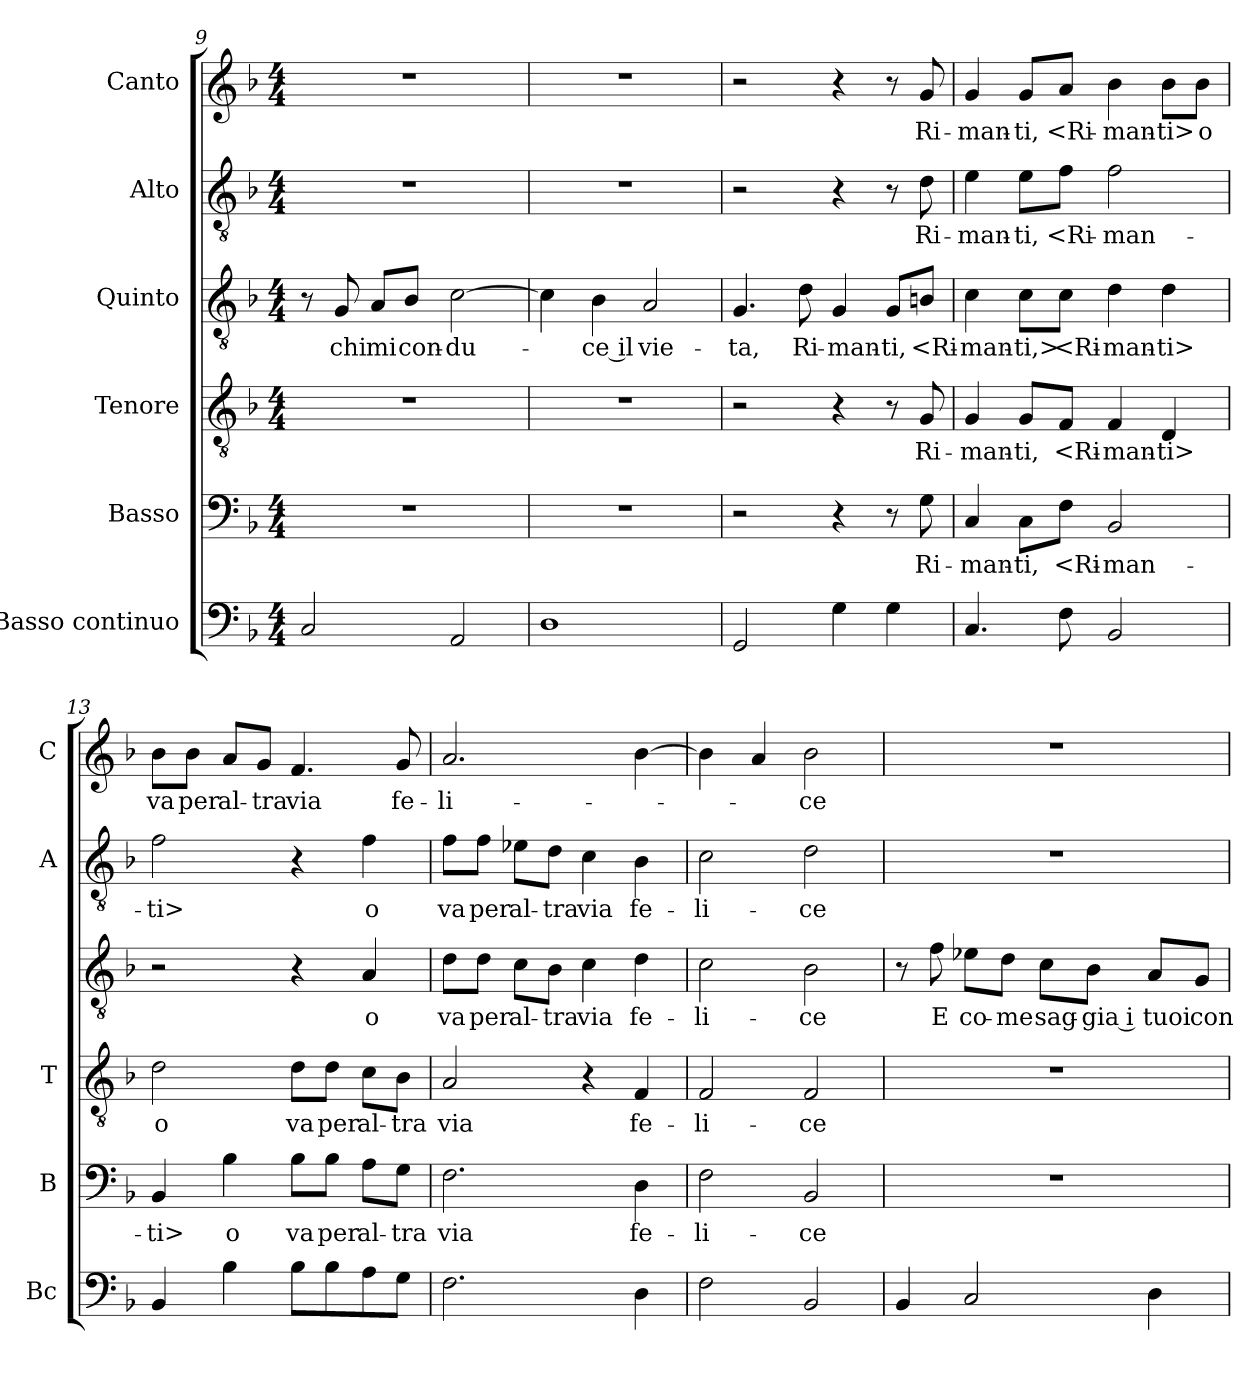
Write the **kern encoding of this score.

**kern	**kern	**text	**kern	**text	**kern	**text	**kern	**text	**kern	**text
*part6	*part5	*part5	*part4	*part4	*part3	*part3	*part2	*part2	*part1	*part1
*staff6	*staff5	*staff5	*staff4	*staff4	*staff3	*staff3	*staff2	*staff2	*staff1	*staff1
*I"Basso continuo	*I"Basso	*	*I"Tenore	*	*I"Quinto	*	*I"Alto	*	*I"Canto	*
*I'Bc	*I'B	*	*I'T	*	*	*	*I'A	*	*I'C	*
*clefF4	*clefF4	*	*clefGv2	*	*clefGv2	*	*clefGv2	*	*clefG2	*
*k[b-]	*k[b-]	*	*k[b-]	*	*k[b-]	*	*k[b-]	*	*k[b-]	*
*F:	*F:	*	*F:	*	*F:	*	*F:	*	*F:	*
*M4/4	*M4/4	*	*M4/4	*	*M4/4	*	*M4/4	*	*M4/4	*
=9	=9	=9	=9	=9	=9	=9	=9	=9	=9	=9
2C	1r	.	1r	.	8r	.	1r	.	1r	.
.	.	.	.	.	8G	chi	.	.	.	.
.	.	.	.	.	8A/L	mi	.	.	.	.
.	.	.	.	.	8B-/J	con-	.	.	.	.
2AA	.	.	.	.	[2c	-du-	.	.	.	.
=10	=10	=10	=10	=10	=10	=10	=10	=10	=10	=10
1D	1r	.	1r	.	4c]	.	1r	.	1r	.
.	.	.	.	.	4B-	-ce il	.	.	.	.
.	.	.	.	.	2A	vie-	.	.	.	.
=11	=11	=11	=11	=11	=11	=11	=11	=11	=11	=11
2GG	2r	.	2r	.	4.G	-ta,	2r	.	2r	.
.	.	.	.	.	8d	Ri-	.	.	.	.
4G	4r	.	4r	.	4G	-man-	4r	.	4r	.
4G	8r	.	8r	.	8G/L	-ti,	8r	.	8r	.
.	8G	Ri-	8G	Ri-	8Bn/J	<Ri-	8d	Ri-	8g	Ri-
=12	=12	=12	=12	=12	=12	=12	=12	=12	=12	=12
4.C	4C	-man-	4G	-man-	4c	-man-	4e	-man-	4g	-man-
.	8C\L	-ti,	8G/L	-ti,	8c\L	-ti,>	8e\L	-ti,	8g/L	-ti,
8F	8F\J	<Ri-	8F/J	<Ri-	8c\J	<Ri-	8f\J	<Ri-	8a/J	<Ri-
2BB-	2BB-	-man-	4F	-man-	4d	-man-	2f	-man-	4b-	-man-
.	.	.	4D	-ti>	4d	-ti>	.	.	8b-\L	-ti>
.	.	.	.	.	.	.	.	.	8b-\J	o
=13	=13	=13	=13	=13	=13	=13	=13	=13	=13	=13
4BB-	4BB-	-ti>	2d	o	2r	.	2f	-ti>	8b-\L	va
.	.	.	.	.	.	.	.	.	8b-\J	per
4B-	4B-	o	.	.	.	.	.	.	8a/L	al-
.	.	.	.	.	.	.	.	.	8g/J	-tra
8B-L	8B-\L	va	8d\L	va	4r	.	4r	.	4.f	via
8B-	8B-\J	per	8d\J	per	.	.	.	.	.	.
8A	8A\L	al-	8c\L	al-	4A	o	4f	o	.	.
8GJ	8G\J	-tra	8B-\J	-tra	.	.	.	.	8g	fe-
=14	=14	=14	=14	=14	=14	=14	=14	=14	=14	=14
2.F	2.F	via	2A	via	8d\L	va	8f\L	va	2.a	-li-
.	.	.	.	.	8d\J	per	8f\J	per	.	.
.	.	.	.	.	8c\L	al-	8e-X\L	al-	.	.
.	.	.	.	.	8B-\J	-tra	8d\J	-tra	.	.
.	.	.	4r	.	4c	via	4c	via	.	.
4D	4D	fe-	4F	fe-	4d	fe-	4B-	fe-	[4b-	.
=15	=15	=15	=15	=15	=15	=15	=15	=15	=15	=15
2F	2F	-li-	2F	-li-	2c	-li-	2c	-li-	4b-]	.
.	.	.	.	.	.	.	.	.	4a	.
2BB-	2BB-	-ce	2F	-ce	2B-	-ce	2d	-ce	2b-	-ce
=16	=16	=16	=16	=16	=16	=16	=16	=16	=16	=16
4BB-	1r	.	1r	.	8r	.	1r	.	1r	.
.	.	.	.	.	8f	E	.	.	.	.
2C	.	.	.	.	8e-X\L	co-	.	.	.	.
.	.	.	.	.	8d\J	-me	.	.	.	.
.	.	.	.	.	8c\L	sag-	.	.	.	.
.	.	.	.	.	8B-\J	-gia i	.	.	.	.
4D	.	.	.	.	8A/L	tuoi	.	.	.	.
.	.	.	.	.	8G/J	con-	.	.	.	.
=	=	=	=	=	=	=	=	=	=	=
*-	*-	*-	*-	*-	*-	*-	*-	*-	*-	*-
